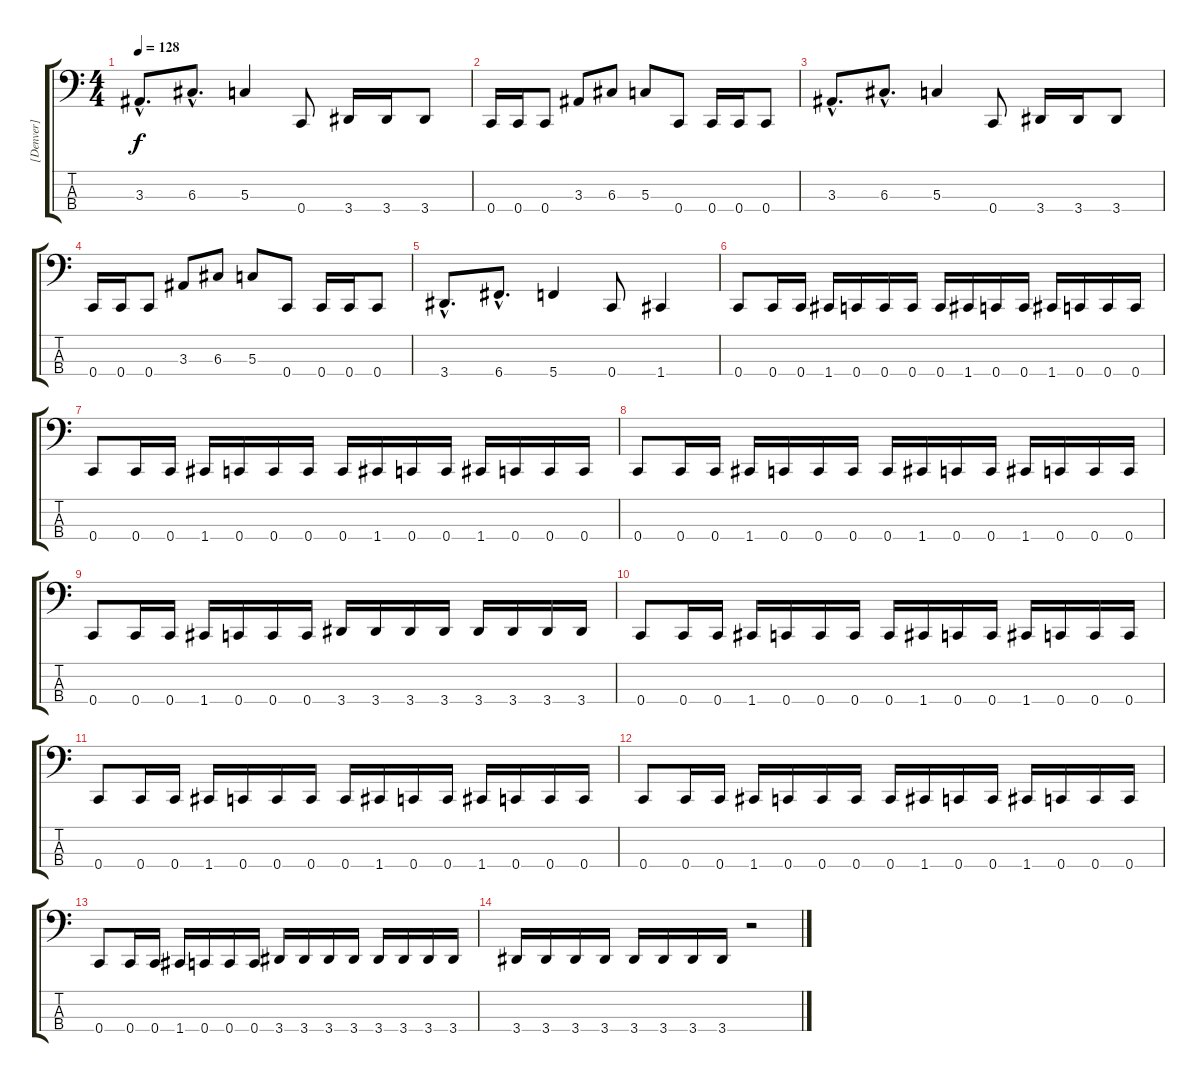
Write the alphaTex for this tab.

\track ("[Denver]" "[Denver]") {instrument electricbasspick}
\staff {score tabs}
\tuning (F2 C2 G1 C1) {hide}
\ts (4 4)
\tempo 128
\clef f4
\ks c
3.3{hac}.8{d dy f} 6.3{hac}.8{d} 5.3.4 0.4.8 3.4.16 3.4.16 3.4.8 |
0.4.16 0.4.16 0.4.8 3.3.8 6.3.8 5.3.8 0.4.8 0.4.16 0.4.16 0.4.8 |
3.3{hac}.8{d} 6.3{hac}.8{d} 5.3.4 0.4.8 3.4.16 3.4.16 3.4.8 |
0.4.16 0.4.16 0.4.8 3.3.8 6.3.8 5.3.8 0.4.8 0.4.16 0.4.16 0.4.8 |
3.4{hac}.8{d} 6.4{hac}.8{d} 5.4.4 0.4.8 1.4.4 |
0.4.8 0.4.16 0.4.16 1.4.16 0.4.16 0.4.16 0.4.16 0.4.16 1.4.16 0.4.16 0.4.16 1.4.16 0.4.16 0.4.16 0.4.16 |
0.4.8 0.4.16 0.4.16 1.4.16 0.4.16 0.4.16 0.4.16 0.4.16 1.4.16 0.4.16 0.4.16 1.4.16 0.4.16 0.4.16 0.4.16 |
0.4.8 0.4.16 0.4.16 1.4.16 0.4.16 0.4.16 0.4.16 0.4.16 1.4.16 0.4.16 0.4.16 1.4.16 0.4.16 0.4.16 0.4.16 |
0.4.8 0.4.16 0.4.16 1.4.16 0.4.16 0.4.16 0.4.16 3.4.16 3.4.16 3.4.16 3.4.16 3.4.16 3.4.16 3.4.16 3.4.16 |
0.4.8 0.4.16 0.4.16 1.4.16 0.4.16 0.4.16 0.4.16 0.4.16 1.4.16 0.4.16 0.4.16 1.4.16 0.4.16 0.4.16 0.4.16 |
0.4.8 0.4.16 0.4.16 1.4.16 0.4.16 0.4.16 0.4.16 0.4.16 1.4.16 0.4.16 0.4.16 1.4.16 0.4.16 0.4.16 0.4.16 |
0.4.8 0.4.16 0.4.16 1.4.16 0.4.16 0.4.16 0.4.16 0.4.16 1.4.16 0.4.16 0.4.16 1.4.16 0.4.16 0.4.16 0.4.16 |
0.4.8 0.4.16 0.4.16 1.4.16 0.4.16 0.4.16 0.4.16 3.4.16 3.4.16 3.4.16 3.4.16 3.4.16 3.4.16 3.4.16 3.4.16 |
3.4.16 3.4.16 3.4.16 3.4.16 3.4.16 3.4.16 3.4.16 3.4.16 r.2
